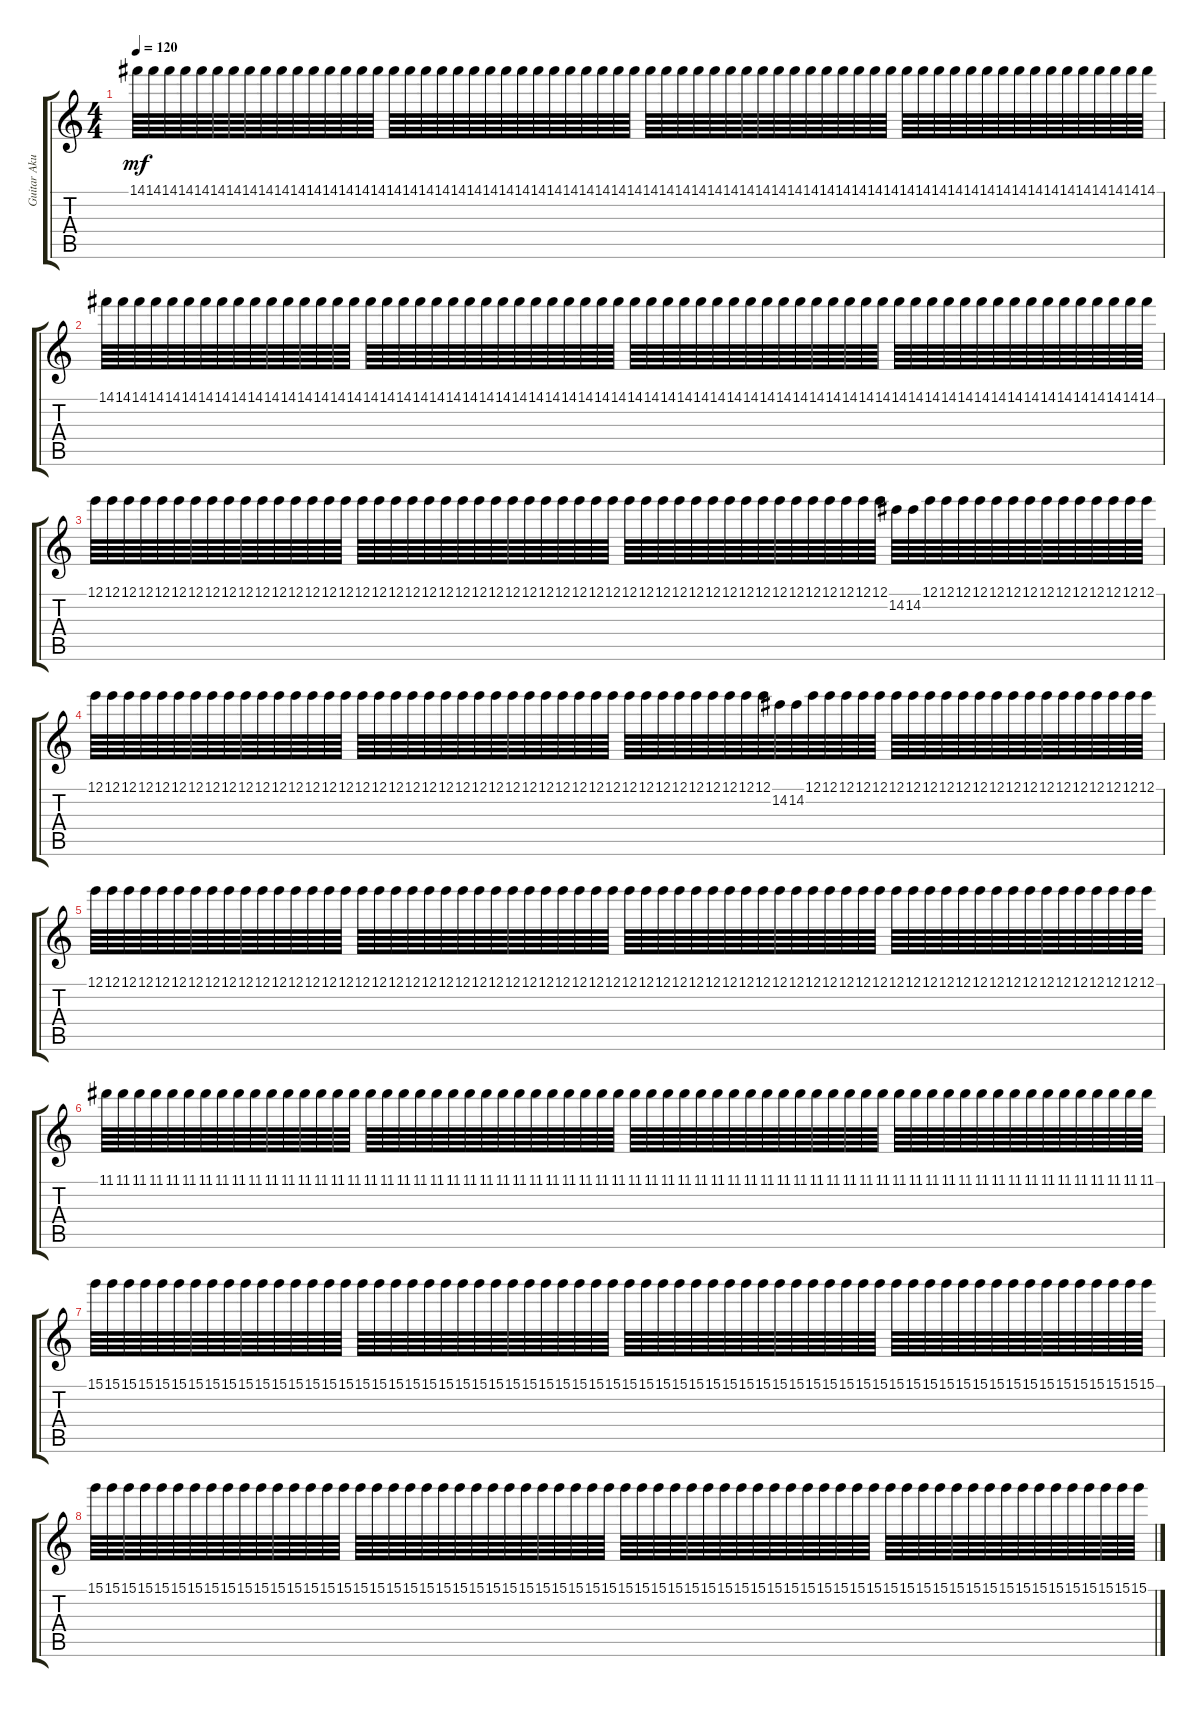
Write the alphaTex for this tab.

\track ("Guitar Akustik" "Guitar Aku") {instrument acousticguitarsteel}
\staff {score tabs}
\tuning (E4 B3 G3 D3 A2 E2) {hide}
\ts (4 4)
\tempo 120
\clef g2
\ks c
14.1.64{dy mf} 14.1.64 14.1.64 14.1.64 14.1.64 14.1.64 14.1.64 14.1.64 14.1.64 14.1.64 14.1.64 14.1.64 14.1.64 14.1.64 14.1.64 14.1.64 14.1.64 14.1.64 14.1.64 14.1.64 14.1.64 14.1.64 14.1.64 14.1.64 14.1.64 14.1.64 14.1.64 14.1.64 14.1.64 14.1.64 14.1.64 14.1.64 14.1.64 14.1.64 14.1.64 14.1.64 14.1.64 14.1.64 14.1.64 14.1.64 14.1.64 14.1.64 14.1.64 14.1.64 14.1.64 14.1.64 14.1.64 14.1.64 14.1.64 14.1.64 14.1.64 14.1.64 14.1.64 14.1.64 14.1.64 14.1.64 14.1.64 14.1.64 14.1.64 14.1.64 14.1.64 14.1.64 14.1.64 14.1.64 |
14.1.64 14.1.64 14.1.64 14.1.64 14.1.64 14.1.64 14.1.64 14.1.64 14.1.64 14.1.64 14.1.64 14.1.64 14.1.64 14.1.64 14.1.64 14.1.64 14.1.64 14.1.64 14.1.64 14.1.64 14.1.64 14.1.64 14.1.64 14.1.64 14.1.64 14.1.64 14.1.64 14.1.64 14.1.64 14.1.64 14.1.64 14.1.64 14.1.64 14.1.64 14.1.64 14.1.64 14.1.64 14.1.64 14.1.64 14.1.64 14.1.64 14.1.64 14.1.64 14.1.64 14.1.64 14.1.64 14.1.64 14.1.64 14.1.64 14.1.64 14.1.64 14.1.64 14.1.64 14.1.64 14.1.64 14.1.64 14.1.64 14.1.64 14.1.64 14.1.64 14.1.64 14.1.64 14.1.64 14.1.64 |
12.1.64 12.1.64 12.1.64 12.1.64 12.1.64 12.1.64 12.1.64 12.1.64 12.1.64 12.1.64 12.1.64 12.1.64 12.1.64 12.1.64 12.1.64 12.1.64 12.1.64 12.1.64 12.1.64 12.1.64 12.1.64 12.1.64 12.1.64 12.1.64 12.1.64 12.1.64 12.1.64 12.1.64 12.1.64 12.1.64 12.1.64 12.1.64 12.1.64 12.1.64 12.1.64 12.1.64 12.1.64 12.1.64 12.1.64 12.1.64 12.1.64 12.1.64 12.1.64 12.1.64 12.1.64 12.1.64 12.1.64 12.1.64 14.2.64 14.2.64 12.1.64 12.1.64 12.1.64 12.1.64 12.1.64 12.1.64 12.1.64 12.1.64 12.1.64 12.1.64 12.1.64 12.1.64 12.1.64 12.1.64 |
12.1.64 12.1.64 12.1.64 12.1.64 12.1.64 12.1.64 12.1.64 12.1.64 12.1.64 12.1.64 12.1.64 12.1.64 12.1.64 12.1.64 12.1.64 12.1.64 12.1.64 12.1.64 12.1.64 12.1.64 12.1.64 12.1.64 12.1.64 12.1.64 12.1.64 12.1.64 12.1.64 12.1.64 12.1.64 12.1.64 12.1.64 12.1.64 12.1.64 12.1.64 12.1.64 12.1.64 12.1.64 12.1.64 12.1.64 12.1.64 12.1.64 14.2.64 14.2.64 12.1.64 12.1.64 12.1.64 12.1.64 12.1.64 12.1.64 12.1.64 12.1.64 12.1.64 12.1.64 12.1.64 12.1.64 12.1.64 12.1.64 12.1.64 12.1.64 12.1.64 12.1.64 12.1.64 12.1.64 12.1.64 |
12.1.64 12.1.64 12.1.64 12.1.64 12.1.64 12.1.64 12.1.64 12.1.64 12.1.64 12.1.64 12.1.64 12.1.64 12.1.64 12.1.64 12.1.64 12.1.64 12.1.64 12.1.64 12.1.64 12.1.64 12.1.64 12.1.64 12.1.64 12.1.64 12.1.64 12.1.64 12.1.64 12.1.64 12.1.64 12.1.64 12.1.64 12.1.64 12.1.64 12.1.64 12.1.64 12.1.64 12.1.64 12.1.64 12.1.64 12.1.64 12.1.64 12.1.64 12.1.64 12.1.64 12.1.64 12.1.64 12.1.64 12.1.64 12.1.64 12.1.64 12.1.64 12.1.64 12.1.64 12.1.64 12.1.64 12.1.64 12.1.64 12.1.64 12.1.64 12.1.64 12.1.64 12.1.64 12.1.64 12.1.64 |
11.1.64 11.1.64 11.1.64 11.1.64 11.1.64 11.1.64 11.1.64 11.1.64 11.1.64 11.1.64 11.1.64 11.1.64 11.1.64 11.1.64 11.1.64 11.1.64 11.1.64 11.1.64 11.1.64 11.1.64 11.1.64 11.1.64 11.1.64 11.1.64 11.1.64 11.1.64 11.1.64 11.1.64 11.1.64 11.1.64 11.1.64 11.1.64 11.1.64 11.1.64 11.1.64 11.1.64 11.1.64 11.1.64 11.1.64 11.1.64 11.1.64 11.1.64 11.1.64 11.1.64 11.1.64 11.1.64 11.1.64 11.1.64 11.1.64 11.1.64 11.1.64 11.1.64 11.1.64 11.1.64 11.1.64 11.1.64 11.1.64 11.1.64 11.1.64 11.1.64 11.1.64 11.1.64 11.1.64 11.1.64 |
15.1.64 15.1.64 15.1.64 15.1.64 15.1.64 15.1.64 15.1.64 15.1.64 15.1.64 15.1.64 15.1.64 15.1.64 15.1.64 15.1.64 15.1.64 15.1.64 15.1.64 15.1.64 15.1.64 15.1.64 15.1.64 15.1.64 15.1.64 15.1.64 15.1.64 15.1.64 15.1.64 15.1.64 15.1.64 15.1.64 15.1.64 15.1.64 15.1.64 15.1.64 15.1.64 15.1.64 15.1.64 15.1.64 15.1.64 15.1.64 15.1.64 15.1.64 15.1.64 15.1.64 15.1.64 15.1.64 15.1.64 15.1.64 15.1.64 15.1.64 15.1.64 15.1.64 15.1.64 15.1.64 15.1.64 15.1.64 15.1.64 15.1.64 15.1.64 15.1.64 15.1.64 15.1.64 15.1.64 15.1.64 |
15.1.64 15.1.64 15.1.64 15.1.64 15.1.64 15.1.64 15.1.64 15.1.64 15.1.64 15.1.64 15.1.64 15.1.64 15.1.64 15.1.64 15.1.64 15.1.64 15.1.64 15.1.64 15.1.64 15.1.64 15.1.64 15.1.64 15.1.64 15.1.64 15.1.64 15.1.64 15.1.64 15.1.64 15.1.64 15.1.64 15.1.64 15.1.64 15.1.64 15.1.64 15.1.64 15.1.64 15.1.64 15.1.64 15.1.64 15.1.64 15.1.64 15.1.64 15.1.64 15.1.64 15.1.64 15.1.64 15.1.64 15.1.64 15.1.64 15.1.64 15.1.64 15.1.64 15.1.64 15.1.64 15.1.64 15.1.64 15.1.64 15.1.64 15.1.64 15.1.64 15.1.64 15.1.64 15.1.64 15.1.64
